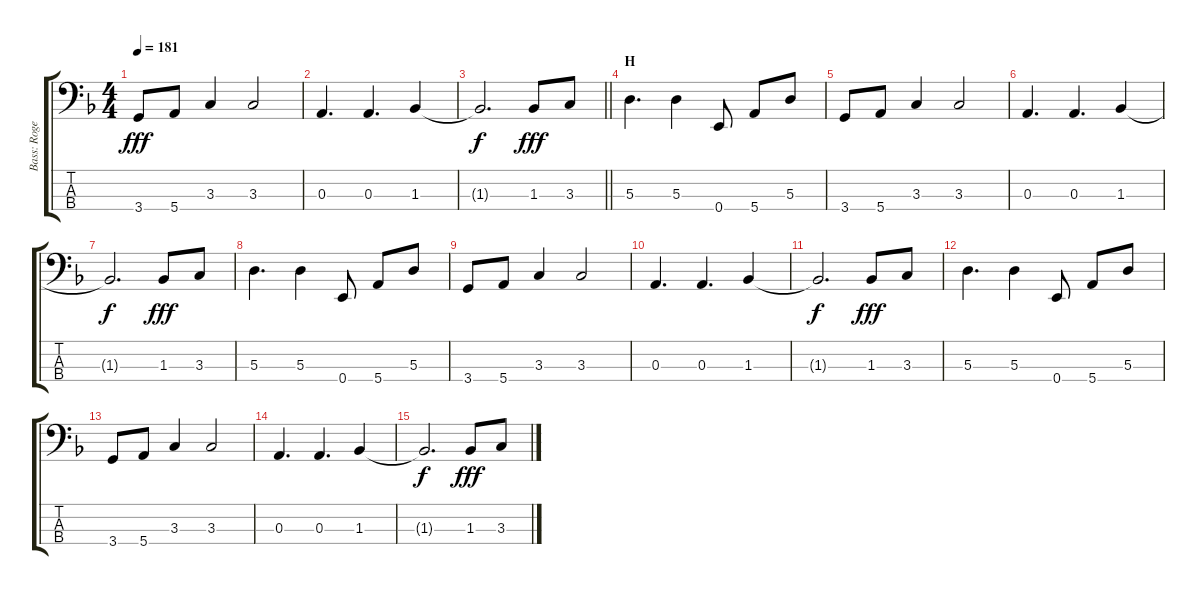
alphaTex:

\track ("Bass: Roger" "Bass: Roge") {instrument synthbass2}
\staff {score tabs}
\tuning (G2 D2 A1 E1) {hide}
\ts (4 4)
\tempo 181
\clef f4
\ks f
3.4.8{dy fff} 5.4.8 3.3.4 3.3.2 |
0.3.4{d} 0.3.4{d} 1.3.4 |
\barLineRight lightlight
1.3{t}.2{d dy f} 1.3.8{dy fff} 3.3.8 |
\section ("" "H")
5.3.4{d} 5.3.4 0.4.8 5.4.8 5.3.8 |
3.4.8 5.4.8 3.3.4 3.3.2 |
0.3.4{d} 0.3.4{d} 1.3.4 |
1.3{t}.2{d dy f} 1.3.8{dy fff} 3.3.8 |
5.3.4{d} 5.3.4 0.4.8 5.4.8 5.3.8 |
3.4.8 5.4.8 3.3.4 3.3.2 |
0.3.4{d} 0.3.4{d} 1.3.4 |
1.3{t}.2{d dy f} 1.3.8{dy fff} 3.3.8 |
5.3.4{d} 5.3.4 0.4.8 5.4.8 5.3.8 |
3.4.8 5.4.8 3.3.4 3.3.2 |
0.3.4{d} 0.3.4{d} 1.3.4 |
1.3{t}.2{d dy f} 1.3.8{dy fff} 3.3.8
